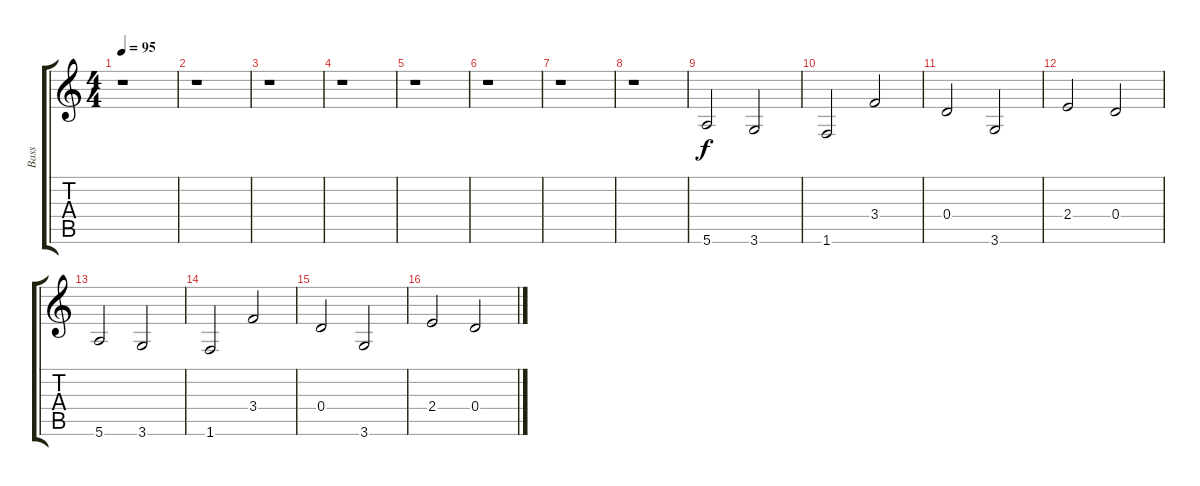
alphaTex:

\track ("Bass" "Bass") {instrument electricbassfinger}
\staff {score tabs}
\tuning (E4 B3 G3 D3 A2 E2) {hide}
\ts (4 4)
\tempo 95
\clef g2
\ks c
r.1{dy f instrument electricbassfinger} |
r.1 |
r.1 |
r.1 |
r.1 |
r.1 |
r.1 |
r.1 |
5.6.2 3.6.2 |
1.6.2 3.4.2 |
0.4.2 3.6.2 |
2.4.2 0.4.2 |
5.6.2 3.6.2 |
1.6.2 3.4.2 |
0.4.2 3.6.2 |
2.4.2 0.4.2
